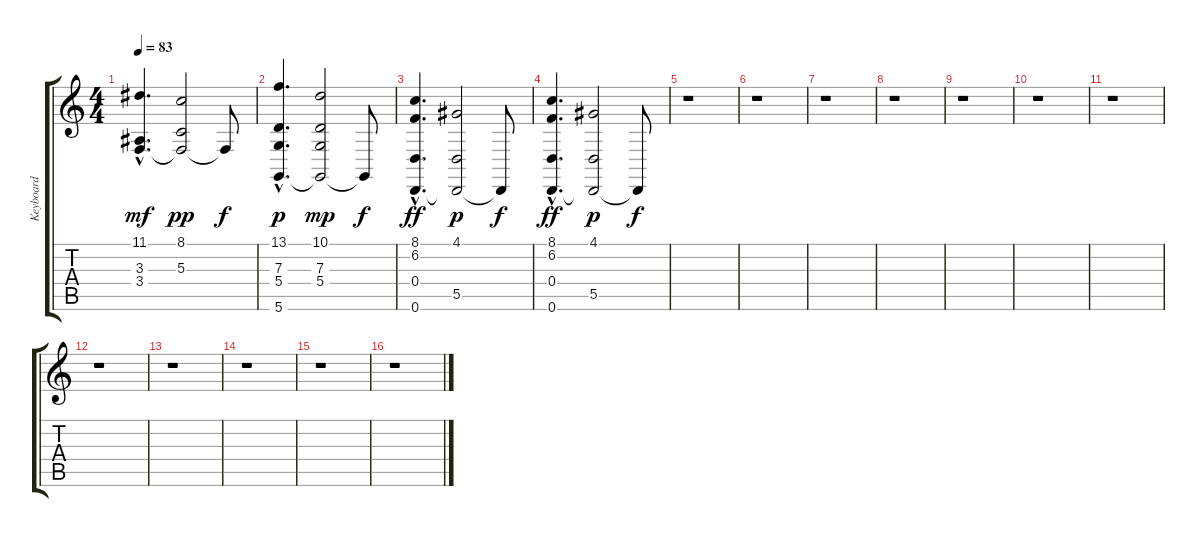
\track ("Keyboard" "Keyboard") {instrument lead6voice}
\staff {score tabs}
\tuning (E4 B3 G3 D3 A2 D2) {hide}
\ts (4 4)
\tempo 83
\clef g2
\ks c
(11.1{hac} 3.3{hac} 3.4{hac}).4{d dy mf instrument lead8bassandlead} (8.1 5.3 3.4{t}).2{dy pp} 3.4{t}.8{dy f} |
(13.1{hac} 7.3{hac} 5.4{hac} 5.6{hac}).4{d dy p} (10.1 7.3 5.4 5.6{t}).2{dy mp} 5.6{t}.8{dy f} |
(8.1{hac} 6.2{hac} 0.4{hac} 0.6{hac}).4{d dy ff} (4.1 5.5 0.6{t}).2{dy p} 0.6{t}.8{dy f} |
(8.1{hac} 6.2{hac} 0.4{hac} 0.6{hac}).4{d dy ff} (4.1 5.5 0.6{t}).2{dy p} 0.6{t}.8{dy f} |
r.1 |
r.1 |
r.1 |
r.1 |
r.1 |
r.1 |
r.1 |
r.1 |
r.1 |
r.1 |
r.1 |
r.1
